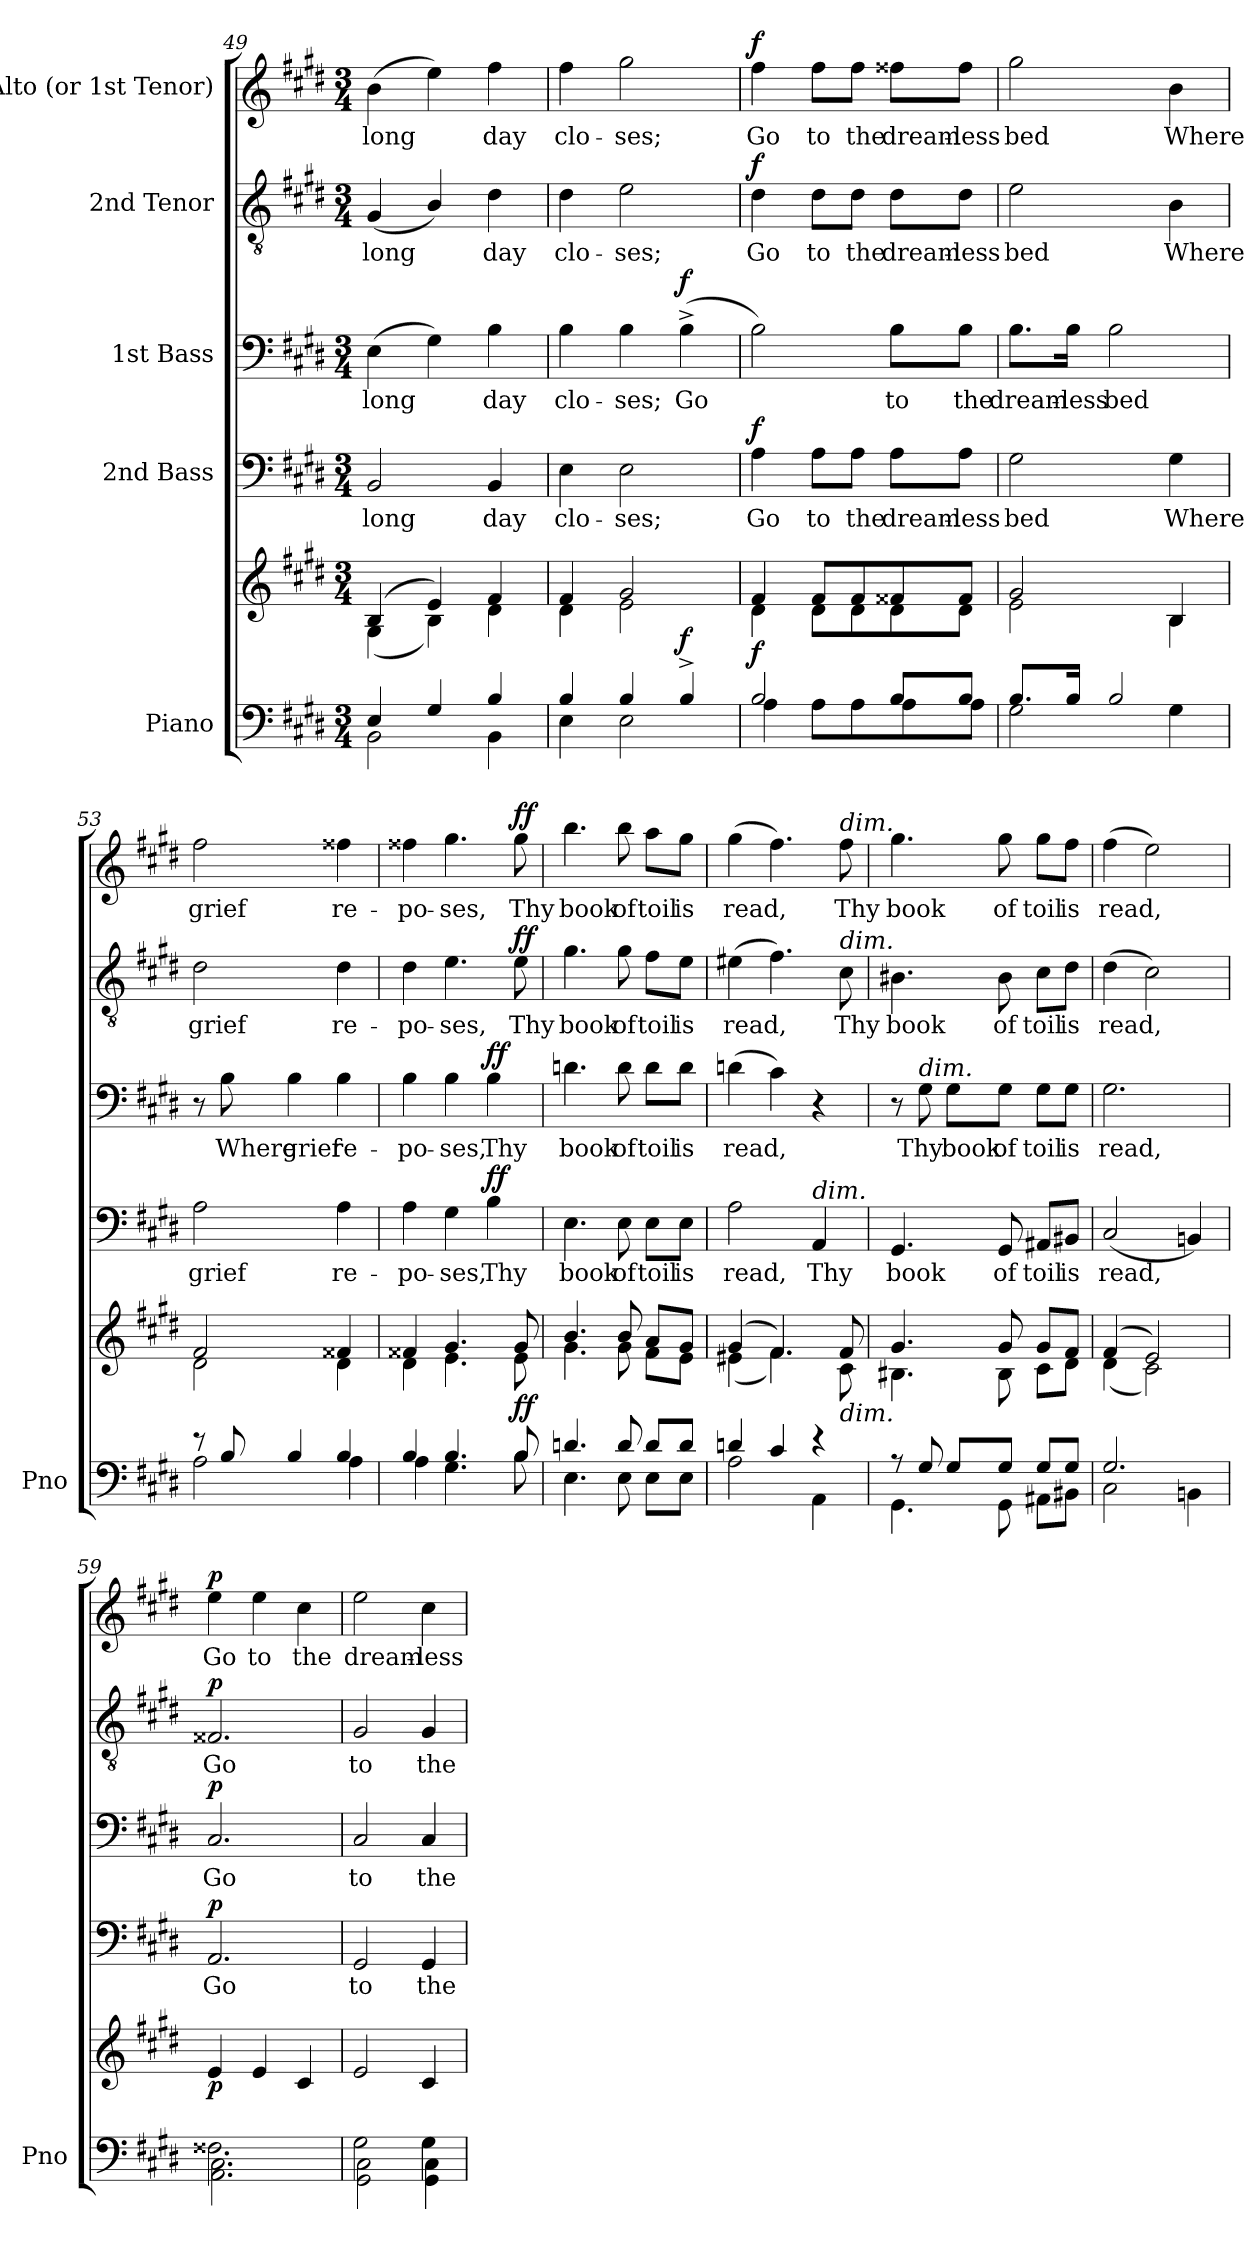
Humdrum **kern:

**kern	**kern	**dynam	**kern	**text	**dynam	**kern	**text	**dynam	**kern	**text	**dynam	**kern	**text	**dynam
*part5	*part5	*part5	*part4	*part4	*part4	*part3	*part3	*part3	*part2	*part2	*part2	*part1	*part1	*part1
*staff6	*staff5	*staff5/6	*staff4	*staff4	*staff4	*staff3	*staff3	*staff3	*staff2	*staff2	*staff2	*staff1	*staff1	*staff1
*I"Piano	*	*	*I"2nd Bass	*	*	*I"1st Bass	*	*	*I"2nd Tenor	*	*	*I"Alto (or 1st Tenor)	*	*
*I'Pno	*	*	*	*	*	*	*	*	*	*	*	*	*	*
*clefF4	*clefG2	*	*clefF4	*	*	*clefF4	*	*	*clefGv2	*	*	*clefG2	*	*
*k[f#c#g#d#]	*k[f#c#g#d#]	*	*k[f#c#g#d#]	*	*	*k[f#c#g#d#]	*	*	*k[f#c#g#d#]	*	*	*k[f#c#g#d#]	*	*
*M3/4	*M3/4	*	*M3/4	*	*	*M3/4	*	*	*M3/4	*	*	*M3/4	*	*
=49	=49	=49	=49	=49	=49	=49	=49	=49	=49	=49	=49	=49	=49	=49
*^	*^	*	*	*	*	*	*	*	*	*	*	*	*	*
4E/	2BB\	(4B/	(4G#\	.	2BB/	long	.	(4E\	long	.	(4G#/	long	.	(4b\	long	.
4G#/	.	4e/)	4B\)	.	.	.	.	4G#\)	.	.	4B/)	.	.	4ee\)	.	.
4B/	4BB\	4f#/	4d#\	.	4BB/	day	.	4B\	day	.	4d#\	day	.	4ff#\	day	.
=50	=50	=50	=50	=50	=50	=50	=50	=50	=50	=50	=50	=50	=50	=50	=50	=50
4B/	4E\	4f#/	4d#\	.	4E\	clo-	.	4B\	clo-	.	4d#\	clo-	.	4ff#\	clo-	.
4B/	2E\	2g#/	2e\	.	2E\	-ses;	.	4B\	-ses;	.	2e\	-ses;	.	2gg#\	-ses;	.
!	!	!	!	!LO:DY:a=2	!	!	!	!	!	!LO:DY:a	!	!	!	!	!	!
4B^/	.	.	.	f	.	.	.	(4B^\	Go	f	.	.	.	.	.	.
=51	=51	=51	=51	=51	=51	=51	=51	=51	=51	=51	=51	=51	=51	=51	=51	=51
!	!	!	!	!LO:DY:a=2	!	!	!LO:DY:a	!	!	!	!	!	!LO:DY:a	!	!	!LO:DY:a
2B/	4A\	4f#/	4d#\	f	4A\	Go	f	2B\)	.	.	4d#\	Go	f	4ff#\	Go	f
.	8A\L	8f#/L	8d#\L	.	8A\L	to	.	.	.	.	8d#\L	to	.	8ff#\L	to	.
.	8A\	8f#/	8d#\	.	8A\J	the	.	.	.	.	8d#\J	the	.	8ff#\J	the	.
8B/L	8A\	8f##X/	8d#\	.	8A\L	dream-	.	8B\L	to	.	8d#\L	dream-	.	8ff##X\L	dream-	.
8B/J	8A\J	8f##/J	8d#\J	.	8A\J	-less	.	8B\J	the	.	8d#\J	-less	.	8ff##\J	-less	.
=52	=52	=52	=52	=52	=52	=52	=52	=52	=52	=52	=52	=52	=52	=52	=52	=52
8.B/L	2G#\	2g#/	2e\	.	2G#\	bed	.	8.B\L	dream-	.	2e\	bed	.	2gg#\	bed	.
16B/Jk	.	.	.	.	.	.	.	16B\Jk	-less	.	.	.	.	.	.	.
2B/	.	.	.	.	.	.	.	2B\	bed	.	.	.	.	.	.	.
.	4G#\	4B/	4B\	.	4G#\	Where	.	.	.	.	4B\	Where	.	4b\	Where	.
=53	=53	=53	=53	=53	=53	=53	=53	=53	=53	=53	=53	=53	=53	=53	=53	=53
8r	2A\	2f#/	2d#\	.	2A\	grief	.	8r	.	.	2d#\	grief	.	2ff#\	grief	.
8B/	.	.	.	.	.	.	.	8B\	Where	.	.	.	.	.	.	.
4B/	.	.	.	.	.	.	.	4B\	grief	.	.	.	.	.	.	.
4B/	4A\	4f##X/	4d#\	.	4A\	re-	.	4B\	re-	.	4d#\	re-	.	4ff##X\	re-	.
=54	=54	=54	=54	=54	=54	=54	=54	=54	=54	=54	=54	=54	=54	=54	=54	=54
4B/	4A\	4f##X/	4d#\	.	4A\	-po-	.	4B\	-po-	.	4d#\	-po-	.	4ff##X\	-po-	.
4.B/	4.G#\	4.g#/	4.e\	.	4G#\	-ses,	.	4B\	-ses,	.	4.e\	-ses,	.	4.gg#\	-ses,	.
!	!	!	!	!	!	!	!LO:DY:a	!	!	!LO:DY:a	!	!	!	!	!	!
.	.	.	.	.	4B\	Thy	ff	4B\	Thy	ff	.	.	.	.	.	.
!	!	!	!	!LO:DY:a=2	!	!	!	!	!	!	!	!	!LO:DY:a	!	!	!LO:DY:a
8B/	8B\	8g#/	8e\	ff	.	.	.	.	.	.	8e\	Thy	ff	8gg#\	Thy	ff
=55	=55	=55	=55	=55	=55	=55	=55	=55	=55	=55	=55	=55	=55	=55	=55	=55
4.dn/	4.E\	4.b/	4.g#\	.	4.E\	book	.	4.dn\	book	.	4.g#\	book	.	4.bb\	book	.
8d/	8E\	8b/	8g#\	.	8E\	of	.	8d\	of	.	8g#\	of	.	8bb\	of	.
8d/L	8E\L	8a/L	8f#\L	.	8E\L	toil	.	8d\L	toil	.	8f#\L	toil	.	8aa\L	toil	.
8d/J	8E\J	8g#/J	8e\J	.	8E\J	is	.	8d\J	is	.	8e\J	is	.	8gg#\J	is	.
=56	=56	=56	=56	=56	=56	=56	=56	=56	=56	=56	=56	=56	=56	=56	=56	=56
4dn/	2A\	(4g#/	(4e#X\	.	2A\	read,	.	(4dn\	read,	.	(4e#X\	read,	.	(4gg#\	read,	.
4c#/	.	4.f#/)	4.f#\)	.	.	.	.	4c#\)	.	.	4.f#\)	.	.	4.ff#\)	.	.
!	!	!	!	!	!LO:TX:a:i:t=dim.	!	!	!	!	!	!	!	!	!	!	!
4r	4AA\	.	.	.	4AA/	Thy	.	4r	.	.	.	.	.	.	.	.
!	!	!	!	!	!	!	!	!	!	!	!	!	!	!LO:TX:a:i:t=dim.	!	!
!	!	!	!	!	!	!	!	!	!	!	!LO:TX:a:i:t=dim.	!	!	!	!	!
!	!	!LO:TX:b:i:t=dim.	!	!	!	!	!	!	!	!	!	!	!	!	!	!
.	.	8f#/	8c#\	.	.	.	.	.	.	.	8c#\	Thy	.	8ff#\	Thy	.
=57	=57	=57	=57	=57	=57	=57	=57	=57	=57	=57	=57	=57	=57	=57	=57	=57
8r	4.GG#\	4.g#/	4.B#X\	.	4.GG#/	book	.	8r	.	.	4.B#X\	book	.	4.gg#\	book	.
!	!	!	!	!	!	!	!	!LO:TX:a:i:t=dim.	!	!	!	!	!	!	!	!
8G#/	.	.	.	.	.	.	.	8G#\	Thy	.	.	.	.	.	.	.
8G#/L	.	.	.	.	.	.	.	8G#\L	book	.	.	.	.	.	.	.
8G#/J	8GG#\	8g#/	8B#\	.	8GG#/	of	.	8G#\J	of	.	8B#\	of	.	8gg#\	of	.
8G#/L	8AA#X\L	8g#/L	8c#\L	.	8AA#X/L	toil	.	8G#\L	toil	.	8c#\L	toil	.	8gg#\L	toil	.
8G#/J	8BB#X\J	8f#/J	8d#\J	.	8BB#X/J	is	.	8G#\J	is	.	8d#\J	is	.	8ff#\J	is	.
=58	=58	=58	=58	=58	=58	=58	=58	=58	=58	=58	=58	=58	=58	=58	=58	=58
2.G#/	2C#\	(4f#/	(4d#\	.	(2C#/	read,	.	2.G#\	read,	.	(4d#\	read,	.	(4ff#\	read,	.
.	.	2e/)	2c#\)	.	.	.	.	.	.	.	2c#\)	.	.	2ee\)	.	.
.	4BBn\	.	.	.	4BBn/)	.	.	.	.	.	.	.	.	.	.	.
*	*	*v	*v	*	*	*	*	*	*	*	*	*	*	*	*	*
=59	=59	=59	=59	=59	=59	=59	=59	=59	=59	=59	=59	=59	=59	=59	=59
!	!	!	!LO:DY:b	!	!	!LO:DY:a	!	!	!LO:DY:a	!	!	!LO:DY:a	!	!	!LO:DY:a
2.F##X\	2.AA\ 2.C#\	4e/	p	2.AA/	Go	p	2.C#/	Go	p	2.F##X/	Go	p	4ee\	Go	p
.	.	4e/	.	.	.	.	.	.	.	.	.	.	4ee\	to	.
.	.	4c#/	.	.	.	.	.	.	.	.	.	.	4cc#\	the	.
=60	=60	=60	=60	=60	=60	=60	=60	=60	=60	=60	=60	=60	=60	=60	=60
2G#\	2GG#\ 2C#\	2e/	.	2GG#/	to	.	2C#/	to	.	2G#/	to	.	2ee\	dream-	.
4G#\	4GG#\ 4C#\	4c#/	.	4GG#/	the	.	4C#/	the	.	4G#/	the	.	4cc#\	-less	.
*v	*v	*	*	*	*	*	*	*	*	*	*	*	*	*	*
=	=	=	=	=	=	=	=	=	=	=	=	=	=	=
*-	*-	*-	*-	*-	*-	*-	*-	*-	*-	*-	*-	*-	*-	*-
